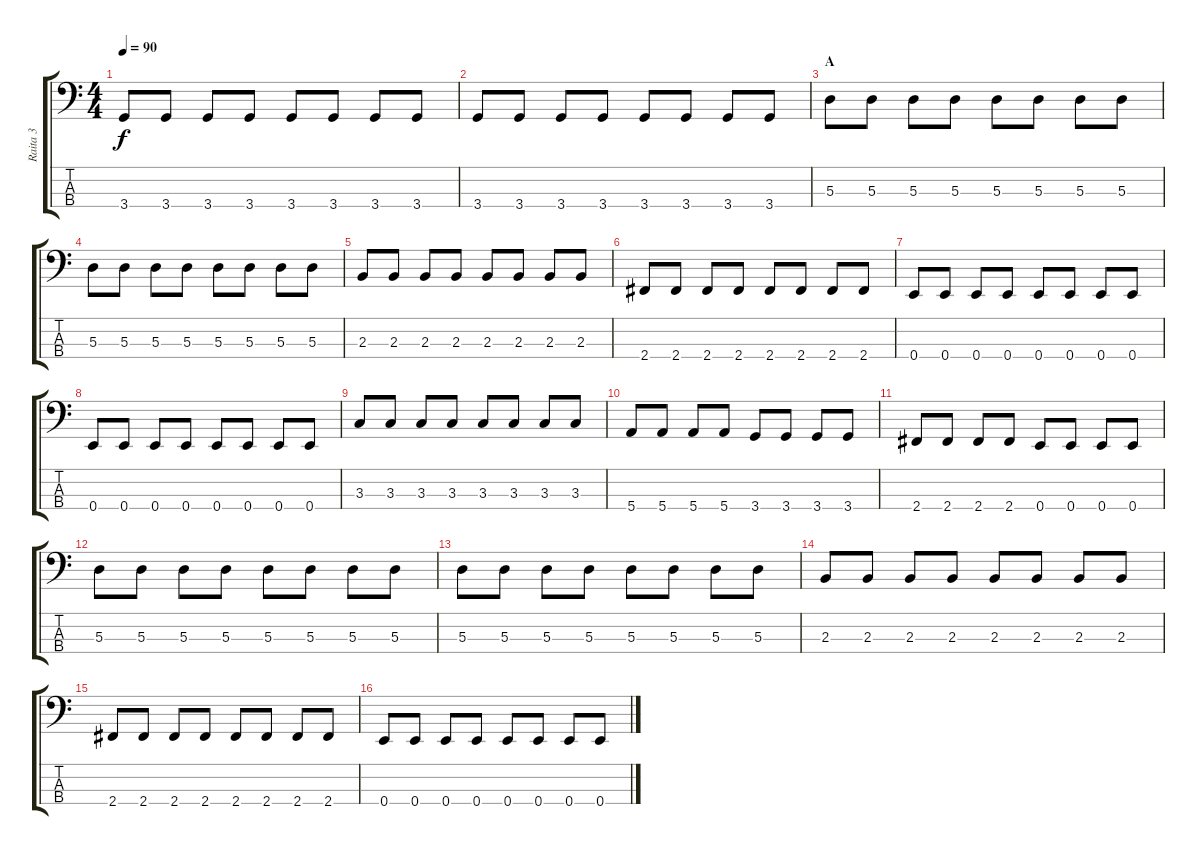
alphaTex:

\track ("Raita 3" "Raita 3") {instrument acousticbass}
\staff {score tabs}
\tuning (G2 D2 A1 E1) {hide}
\ts (4 4)
\tempo 90
\clef f4
\ks c
3.4.8{dy f} 3.4.8 3.4.8 3.4.8 3.4.8 3.4.8 3.4.8 3.4.8 |
3.4.8 3.4.8 3.4.8 3.4.8 3.4.8 3.4.8 3.4.8 3.4.8 |
\section ("" "A")
5.3.8 5.3.8 5.3.8 5.3.8 5.3.8 5.3.8 5.3.8 5.3.8 |
5.3.8 5.3.8 5.3.8 5.3.8 5.3.8 5.3.8 5.3.8 5.3.8 |
2.3.8 2.3.8 2.3.8 2.3.8 2.3.8 2.3.8 2.3.8 2.3.8 |
2.4.8 2.4.8 2.4.8 2.4.8 2.4.8 2.4.8 2.4.8 2.4.8 |
0.4.8 0.4.8 0.4.8 0.4.8 0.4.8 0.4.8 0.4.8 0.4.8 |
0.4.8 0.4.8 0.4.8 0.4.8 0.4.8 0.4.8 0.4.8 0.4.8 |
3.3.8 3.3.8 3.3.8 3.3.8 3.3.8 3.3.8 3.3.8 3.3.8 |
5.4.8 5.4.8 5.4.8 5.4.8 3.4.8 3.4.8 3.4.8 3.4.8 |
2.4.8 2.4.8 2.4.8 2.4.8 0.4.8 0.4.8 0.4.8 0.4.8 |
5.3.8 5.3.8 5.3.8 5.3.8 5.3.8 5.3.8 5.3.8 5.3.8 |
5.3.8 5.3.8 5.3.8 5.3.8 5.3.8 5.3.8 5.3.8 5.3.8 |
2.3.8 2.3.8 2.3.8 2.3.8 2.3.8 2.3.8 2.3.8 2.3.8 |
2.4.8 2.4.8 2.4.8 2.4.8 2.4.8 2.4.8 2.4.8 2.4.8 |
0.4.8 0.4.8 0.4.8 0.4.8 0.4.8 0.4.8 0.4.8 0.4.8
